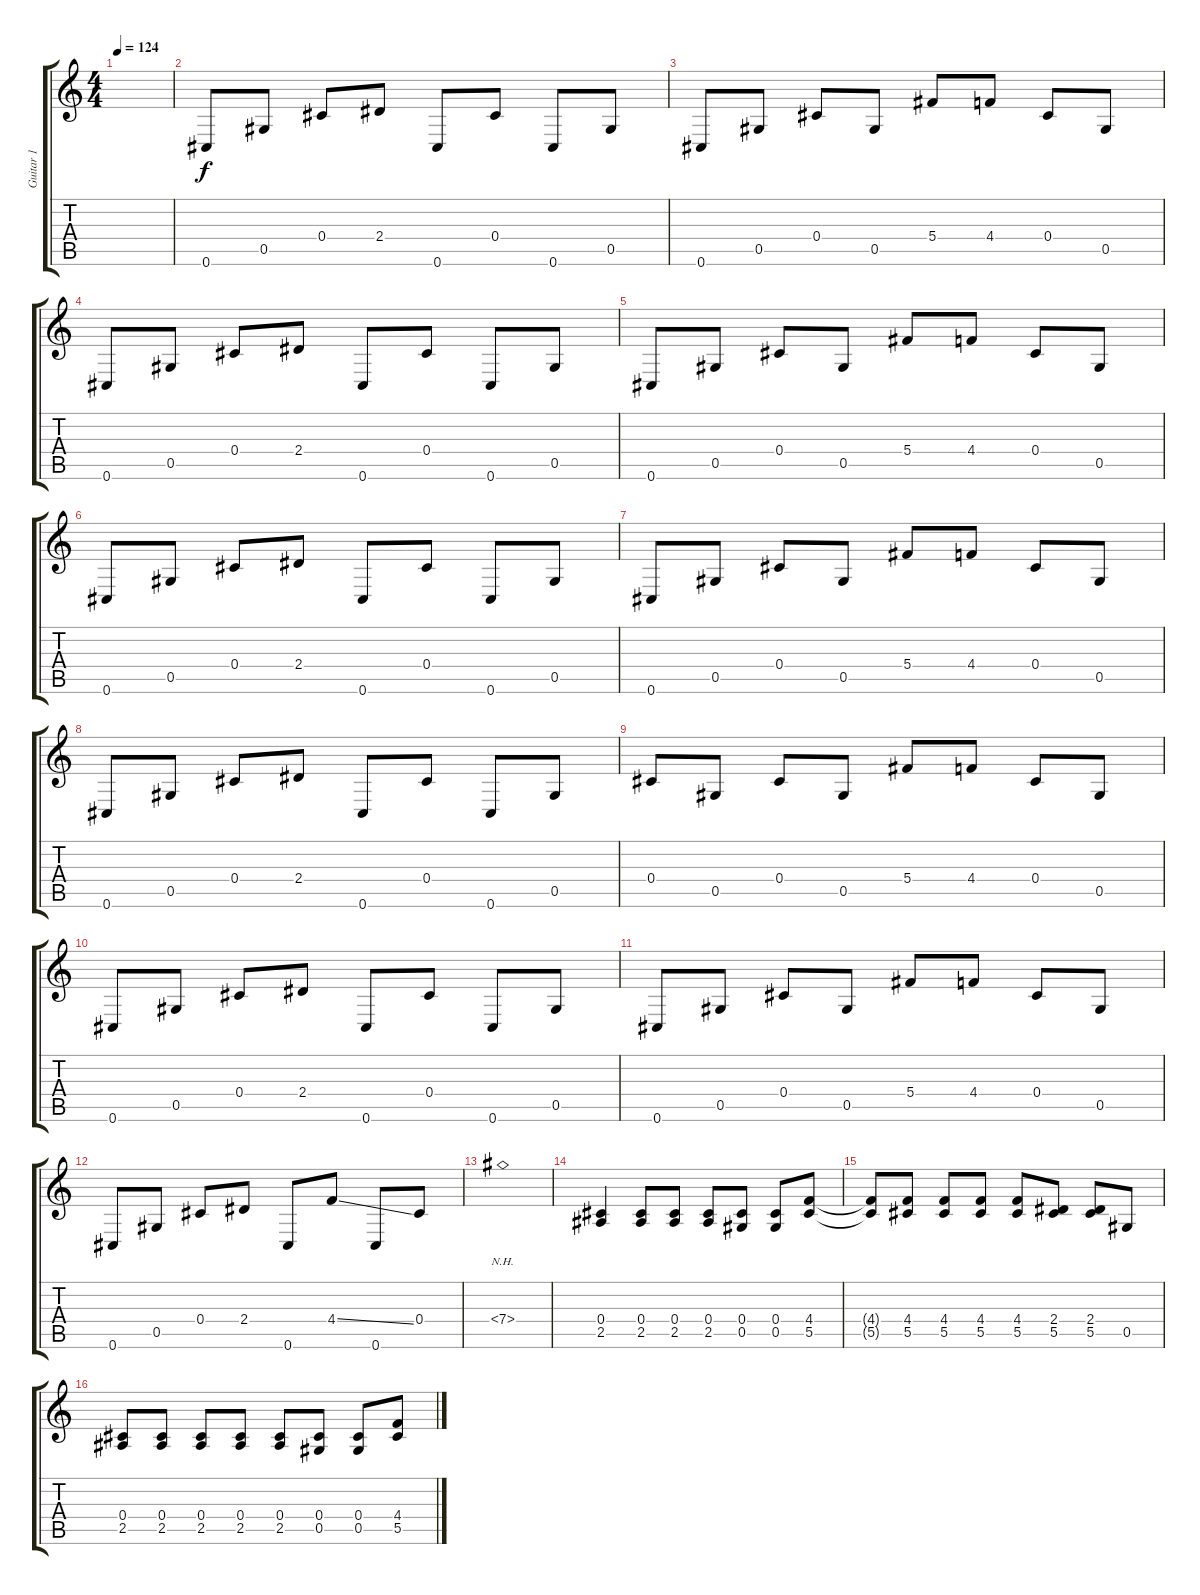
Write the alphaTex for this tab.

\track ("Guitar 1" "Guitar 1") {instrument electricguitarclean}
\staff {score tabs}
\tuning (Eb4 Bb3 Gb3 Db3 Ab2 Db2) {hide}
\ts (4 4)
\tempo 124
\clef g2
\ks c
|
0.6.8 0.5.8 0.4.8 2.4.8 0.6.8 0.4.8 0.6.8 0.5.8 |
0.6.8 0.5.8 0.4.8 0.5.8 5.4.8 4.4.8 0.4.8 0.5.8 |
0.6.8 0.5.8 0.4.8 2.4.8 0.6.8 0.4.8 0.6.8 0.5.8 |
0.6.8 0.5.8 0.4.8 0.5.8 5.4.8 4.4.8 0.4.8 0.5.8 |
0.6.8 0.5.8 0.4.8 2.4.8 0.6.8 0.4.8 0.6.8 0.5.8 |
0.6.8 0.5.8 0.4.8 0.5.8 5.4.8 4.4.8 0.4.8 0.5.8 |
0.6.8 0.5.8 0.4.8 2.4.8 0.6.8 0.4.8 0.6.8 0.5.8 |
0.4.8 0.5.8 0.4.8 0.5.8 5.4.8 4.4.8 0.4.8 0.5.8 |
0.6.8 0.5.8 0.4.8 2.4.8 0.6.8 0.4.8 0.6.8 0.5.8 |
0.6.8 0.5.8 0.4.8 0.5.8 5.4.8 4.4.8 0.4.8 0.5.8 |
0.6.8 0.5.8 0.4.8 2.4.8 0.6.8 4.4{ss}.8 0.6.8 0.4.8 |
7.4{nh}.1 |
(0.4 2.5).4 (0.4 2.5).8 (0.4 2.5).8 (0.4 2.5).8 (0.4 0.5).8 (0.4 0.5).8 (4.4 5.5).8 |
(4.4{t} 5.5{t}).8 (4.4 5.5).8 (4.4 5.5).8 (4.4 5.5).8 (4.4 5.5).8 (2.4 5.5).8 (2.4 5.5).8 0.5.8 |
(0.4 2.5).8 (0.4 2.5).8 (0.4 2.5).8 (0.4 2.5).8 (0.4 2.5).8 (0.4 0.5).8 (0.4 0.5).8 (4.4 5.5).8
